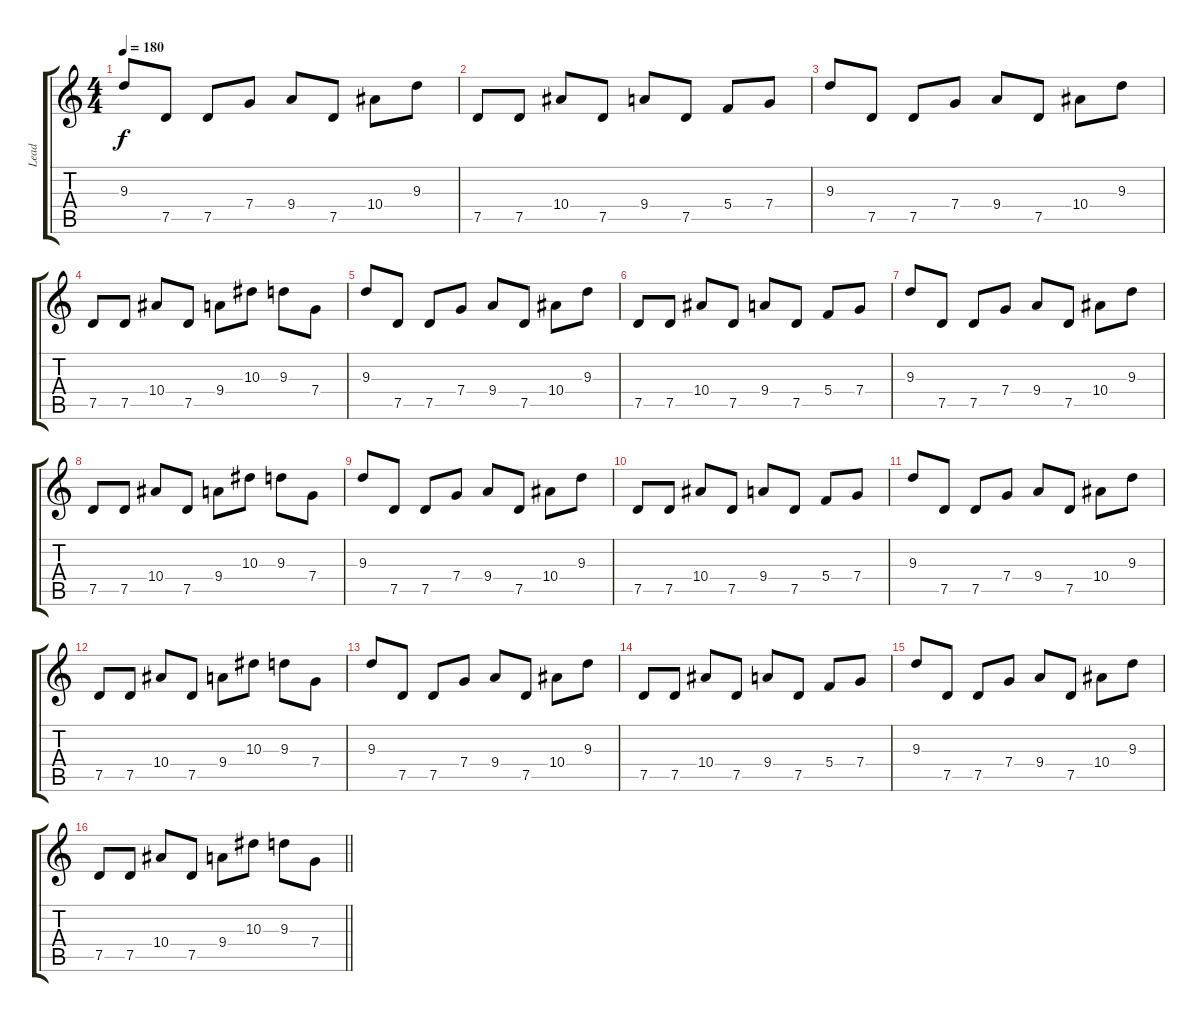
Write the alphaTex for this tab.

\track ("Lead" "Lead") {instrument distortionguitar}
\staff {score tabs}
\tuning (D4 A3 F3 C3 G2 D2) {hide}
\ts (4 4)
\tempo 180
\clef g2
\ks c
9.3.8{dy f} 7.5.8 7.5.8 7.4.8 9.4.8 7.5.8 10.4.8 9.3.8 |
7.5.8 7.5.8 10.4.8 7.5.8 9.4.8 7.5.8 5.4.8 7.4.8 |
9.3.8 7.5.8 7.5.8 7.4.8 9.4.8 7.5.8 10.4.8 9.3.8 |
7.5.8 7.5.8 10.4.8 7.5.8 9.4.8 10.3.8 9.3.8 7.4.8 |
9.3.8 7.5.8 7.5.8 7.4.8 9.4.8 7.5.8 10.4.8 9.3.8 |
7.5.8 7.5.8 10.4.8 7.5.8 9.4.8 7.5.8 5.4.8 7.4.8 |
9.3.8 7.5.8 7.5.8 7.4.8 9.4.8 7.5.8 10.4.8 9.3.8 |
7.5.8 7.5.8 10.4.8 7.5.8 9.4.8 10.3.8 9.3.8 7.4.8 |
9.3.8 7.5.8 7.5.8 7.4.8 9.4.8 7.5.8 10.4.8 9.3.8 |
7.5.8 7.5.8 10.4.8 7.5.8 9.4.8 7.5.8 5.4.8 7.4.8 |
9.3.8 7.5.8 7.5.8 7.4.8 9.4.8 7.5.8 10.4.8 9.3.8 |
7.5.8 7.5.8 10.4.8 7.5.8 9.4.8 10.3.8 9.3.8 7.4.8 |
9.3.8 7.5.8 7.5.8 7.4.8 9.4.8 7.5.8 10.4.8 9.3.8 |
7.5.8 7.5.8 10.4.8 7.5.8 9.4.8 7.5.8 5.4.8 7.4.8 |
9.3.8 7.5.8 7.5.8 7.4.8 9.4.8 7.5.8 10.4.8 9.3.8 |
\barLineRight lightlight
7.5.8 7.5.8 10.4.8 7.5.8 9.4.8 10.3.8 9.3.8 7.4.8
